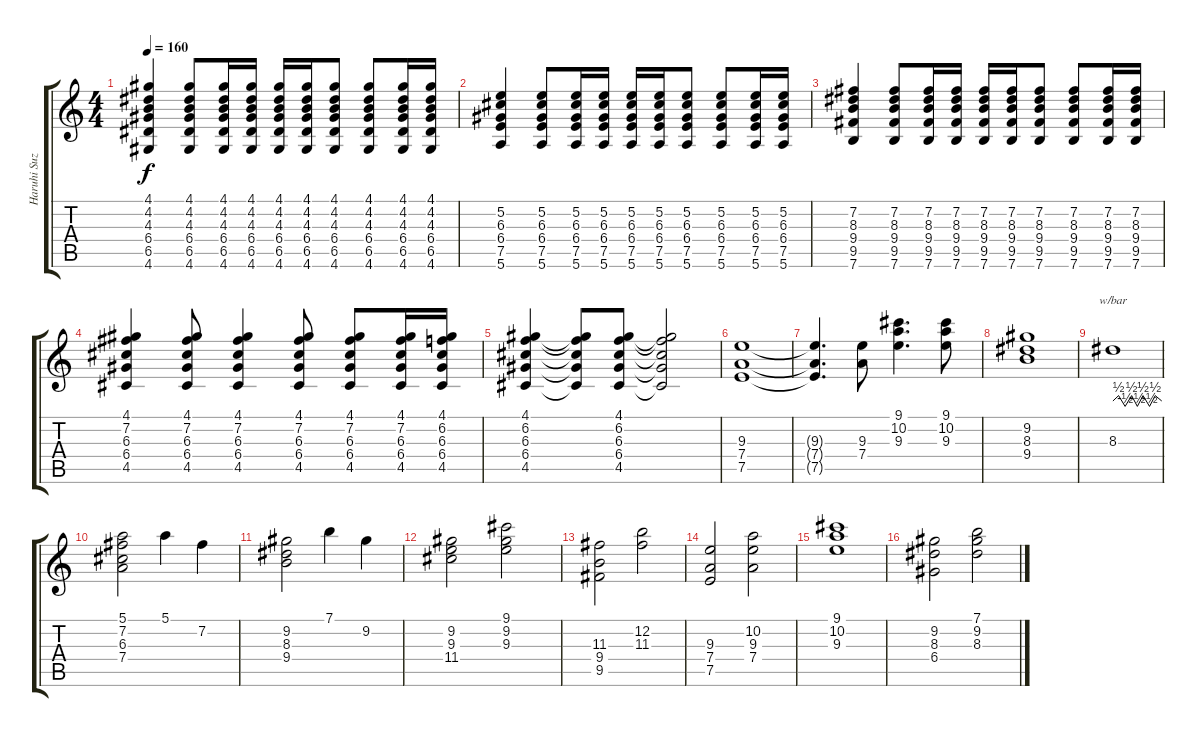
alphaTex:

\track ("Haruhi Suzumiya (Rhythm Guitar)" "Haruhi Suz") {instrument distortionguitar}
\staff {score tabs}
\tuning (E4 B3 G3 D3 A2 E2) {hide}
\ts (4 4)
\tempo 160
\clef g2
\ks c
(4.1 4.2 4.3 6.4 6.5 4.6).4{dy f} (4.1 4.2 4.3 6.4 6.5 4.6).8 (4.1 4.2 4.3 6.4 6.5 4.6).16 (4.1 4.2 4.3 6.4 6.5 4.6).16 (4.1 4.2 4.3 6.4 6.5 4.6).16 (4.1 4.2 4.3 6.4 6.5 4.6).16 (4.1 4.2 4.3 6.4 6.5 4.6).8 (4.1 4.2 4.3 6.4 6.5 4.6).8 (4.1 4.2 4.3 6.4 6.5 4.6).16 (4.1 4.2 4.3 6.4 6.5 4.6).16 |
(5.2 6.3 6.4 7.5 5.6).4 (5.2 6.3 6.4 7.5 5.6).8 (5.2 6.3 6.4 7.5 5.6).16 (5.2 6.3 6.4 7.5 5.6).16 (5.2 6.3 6.4 7.5 5.6).16 (5.2 6.3 6.4 7.5 5.6).16 (5.2 6.3 6.4 7.5 5.6).8 (5.2 6.3 6.4 7.5 5.6).8 (5.2 6.3 6.4 7.5 5.6).16 (5.2 6.3 6.4 7.5 5.6).16 |
(7.2 8.3 9.4 9.5 7.6).4 (7.2 8.3 9.4 9.5 7.6).8 (7.2 8.3 9.4 9.5 7.6).16 (7.2 8.3 9.4 9.5 7.6).16 (7.2 8.3 9.4 9.5 7.6).16 (7.2 8.3 9.4 9.5 7.6).16 (7.2 8.3 9.4 9.5 7.6).8 (7.2 8.3 9.4 9.5 7.6).8 (7.2 8.3 9.4 9.5 7.6).16 (7.2 8.3 9.4 9.5 7.6).16 |
(4.1 7.2 6.3 6.4 4.5).4 (4.1 7.2 6.3 6.4 4.5).8 (4.1 7.2 6.3 6.4 4.5).4 (4.1 7.2 6.3 6.4 4.5).8 (4.1 7.2 6.3 6.4 4.5).8 (4.1 7.2 6.3 6.4 4.5).16 (4.1 6.2 6.3 6.4 4.5).16 |
(4.1 6.2 6.3 6.4 4.5).4 (4.1{t} 6.2{t} 6.3{t} 6.4{t} 4.5{t}).8 (4.1 6.2 6.3 6.4 4.5).8 (4.1{t} 6.2{t} 6.3{t} 6.4{t} 4.5{t}).2 |
(9.3 7.4 7.5).1 |
(9.3{t} 7.4{t} 7.5{t}).4{d} (9.3 7.4).8 (9.1 10.2 9.3).4{d} (9.1 10.2 9.3).8 |
(9.2 8.3 9.4).1 |
8.3.1{tbe (custom default 0 0 7 2 15 -2 23 2 30 -2 37 2 45 -2 52 2 60 0)} |
(5.1 7.2 6.3 7.4).2 5.1.4 7.2.4 |
(9.2 8.3 9.4).2 7.1.4 9.2.4 |
(9.2 9.3 11.4).2 (9.1 9.2 9.3).2 |
(11.3 9.4 9.5).2 (12.2 11.3).2 |
(9.3 7.4 7.5).2 (10.2 9.3 7.4).2 |
(9.1 10.2 9.3).1 |
(9.2 8.3 6.4).2 (7.1 9.2 8.3).2
